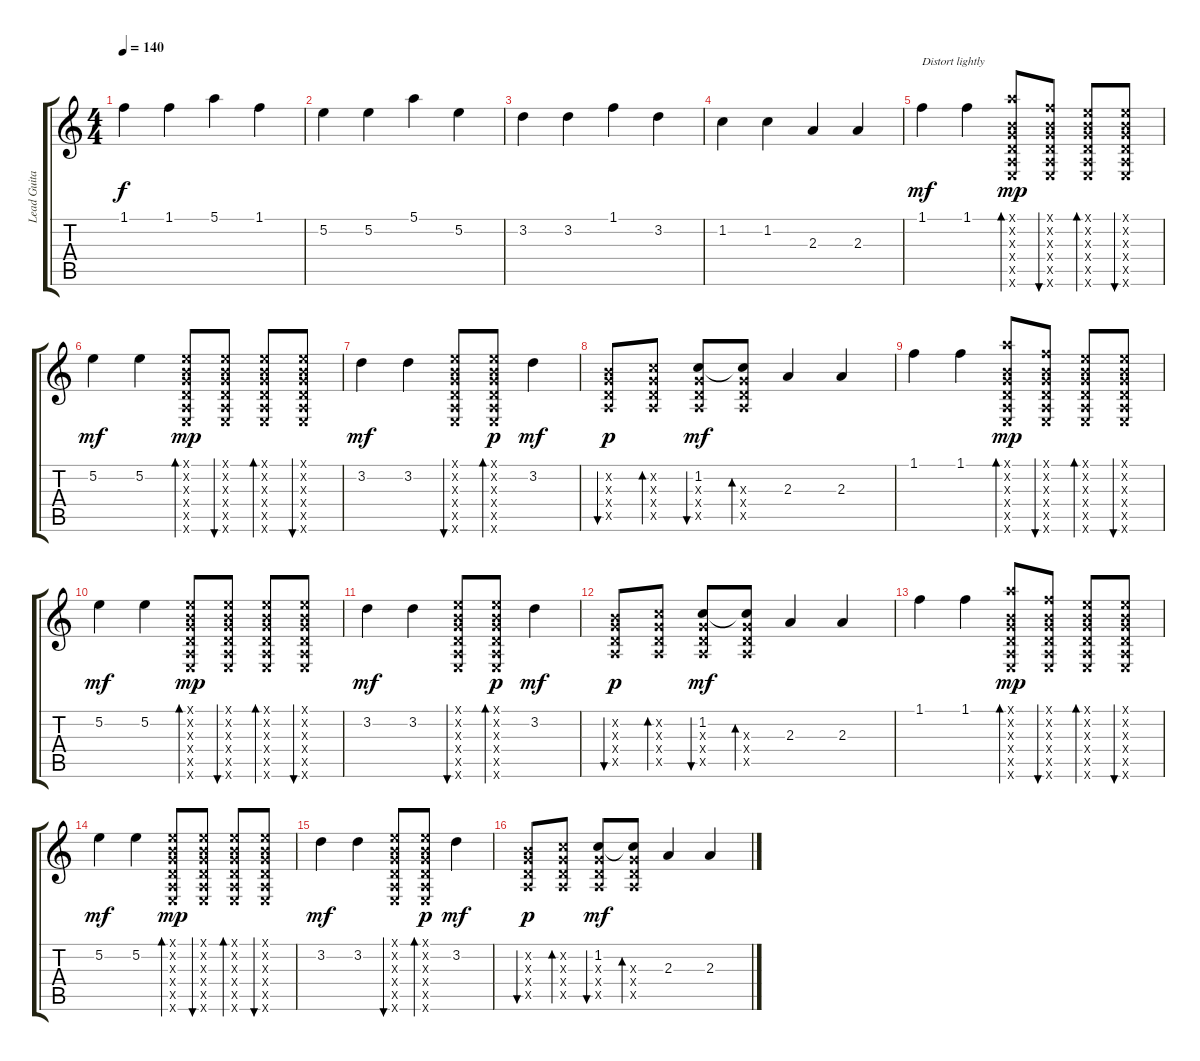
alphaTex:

\track ("Lead Guitar (non acoustic)" "Lead Guita") {instrument acousticguitarnylon}
\staff {score tabs}
\tuning (E4 B3 G3 D3 A2 E2) {hide}
\ts (4 4)
\tempo 140
\clef g2
\ks c
1.1.4{dy f} 1.1.4 5.1.4 1.1.4 |
5.2.4 5.2.4 5.1.4 5.2.4 |
3.2.4 3.2.4 1.1.4 3.2.4 |
1.2.4 1.2.4 2.3.4 2.3.4 |
1.1.4{txt "Distort lightly" dy mf instrument distortionguitar} 1.1.4 (5.1{x} 0.2{x} 0.3{x} 0.4{x} 0.5{x} 0.6{x}).8{bd 30 dy mp} (1.1{x} 0.2{x} 0.3{x} 0.4{x} 0.5{x} 0.6{x}).8{bu 30} (0.1{x} 0.2{x} 0.3{x} 0.4{x} 0.5{x} 0.6{x}).8{bd 30} (0.1{x} 0.2{x} 0.3{x} 0.4{x} 0.5{x} 0.6{x}).8{bu 30} |
5.2.4{dy mf} 5.2.4 (0.1{x} 0.2{x} 0.3{x} 0.4{x} 0.5{x} 0.6{x}).8{bd 30 dy mp} (0.1{x} 0.2{x} 0.3{x} 0.4{x} 0.5{x} 0.6{x}).8{bu 30} (0.1{x} 0.2{x} 0.3{x} 0.4{x} 0.5{x} 0.6{x}).8{bd 30} (0.1{x} 0.2{x} 0.3{x} 0.4{x} 0.5{x} 0.6{x}).8{bu 30} |
3.2.4{dy mf} 3.2.4 (0.1{x} 0.2{x} 0.3{x} 0.4{x} 0.5{x} 0.6{x}).8{bu 60} (0.1{x} 0.2{x} 0.3{x} 0.4{x} 0.5{x} 0.6{x}).8{bd 30 dy p} 3.2.4{dy mf} |
(0.2{x} 0.3{x} 0.4{x} 0.5{x}).8{bu 60 dy p} (1.2{x} 0.3{x} 0.4{x} 0.5{x}).8{bd 30} (1.2 0.3{x} 0.4{x} 0.5{x}).8{bu 30 dy mf} (1.2{t} 0.3{x} 0.4{x} 0.5{x}).8{bd 60} 2.3.4 2.3.4 |
1.1.4 1.1.4 (5.1{x} 0.2{x} 0.3{x} 0.4{x} 0.5{x} 0.6{x}).8{bd 30 dy mp} (1.1{x} 0.2{x} 0.3{x} 0.4{x} 0.5{x} 0.6{x}).8{bu 30} (0.1{x} 0.2{x} 0.3{x} 0.4{x} 0.5{x} 0.6{x}).8{bd 30} (0.1{x} 0.2{x} 0.3{x} 0.4{x} 0.5{x} 0.6{x}).8{bu 30} |
5.2.4{dy mf} 5.2.4 (0.1{x} 0.2{x} 0.3{x} 0.4{x} 0.5{x} 0.6{x}).8{bd 30 dy mp} (0.1{x} 0.2{x} 0.3{x} 0.4{x} 0.5{x} 0.6{x}).8{bu 30} (0.1{x} 0.2{x} 0.3{x} 0.4{x} 0.5{x} 0.6{x}).8{bd 30} (0.1{x} 0.2{x} 0.3{x} 0.4{x} 0.5{x} 0.6{x}).8{bu 30} |
3.2.4{dy mf} 3.2.4 (0.1{x} 0.2{x} 0.3{x} 0.4{x} 0.5{x} 0.6{x}).8{bu 60} (0.1{x} 0.2{x} 0.3{x} 0.4{x} 0.5{x} 0.6{x}).8{bd 30 dy p} 3.2.4{dy mf} |
(0.2{x} 0.3{x} 0.4{x} 0.5{x}).8{bu 60 dy p} (1.2{x} 0.3{x} 0.4{x} 0.5{x}).8{bd 30} (1.2 0.3{x} 0.4{x} 0.5{x}).8{bu 30 dy mf} (1.2{t} 0.3{x} 0.4{x} 0.5{x}).8{bd 60} 2.3.4 2.3.4 |
1.1.4 1.1.4 (5.1{x} 0.2{x} 0.3{x} 0.4{x} 0.5{x} 0.6{x}).8{bd 30 dy mp} (1.1{x} 0.2{x} 0.3{x} 0.4{x} 0.5{x} 0.6{x}).8{bu 30} (0.1{x} 0.2{x} 0.3{x} 0.4{x} 0.5{x} 0.6{x}).8{bd 30} (0.1{x} 0.2{x} 0.3{x} 0.4{x} 0.5{x} 0.6{x}).8{bu 30} |
5.2.4{dy mf} 5.2.4 (0.1{x} 0.2{x} 0.3{x} 0.4{x} 0.5{x} 0.6{x}).8{bd 30 dy mp} (0.1{x} 0.2{x} 0.3{x} 0.4{x} 0.5{x} 0.6{x}).8{bu 30} (0.1{x} 0.2{x} 0.3{x} 0.4{x} 0.5{x} 0.6{x}).8{bd 30} (0.1{x} 0.2{x} 0.3{x} 0.4{x} 0.5{x} 0.6{x}).8{bu 30} |
3.2.4{dy mf} 3.2.4 (0.1{x} 0.2{x} 0.3{x} 0.4{x} 0.5{x} 0.6{x}).8{bu 60} (0.1{x} 0.2{x} 0.3{x} 0.4{x} 0.5{x} 0.6{x}).8{bd 30 dy p} 3.2.4{dy mf} |
(0.2{x} 0.3{x} 0.4{x} 0.5{x}).8{bu 60 dy p} (1.2{x} 0.3{x} 0.4{x} 0.5{x}).8{bd 30} (1.2 0.3{x} 0.4{x} 0.5{x}).8{bu 30 dy mf} (1.2{t} 0.3{x} 0.4{x} 0.5{x}).8{bd 60} 2.3.4 2.3.4
